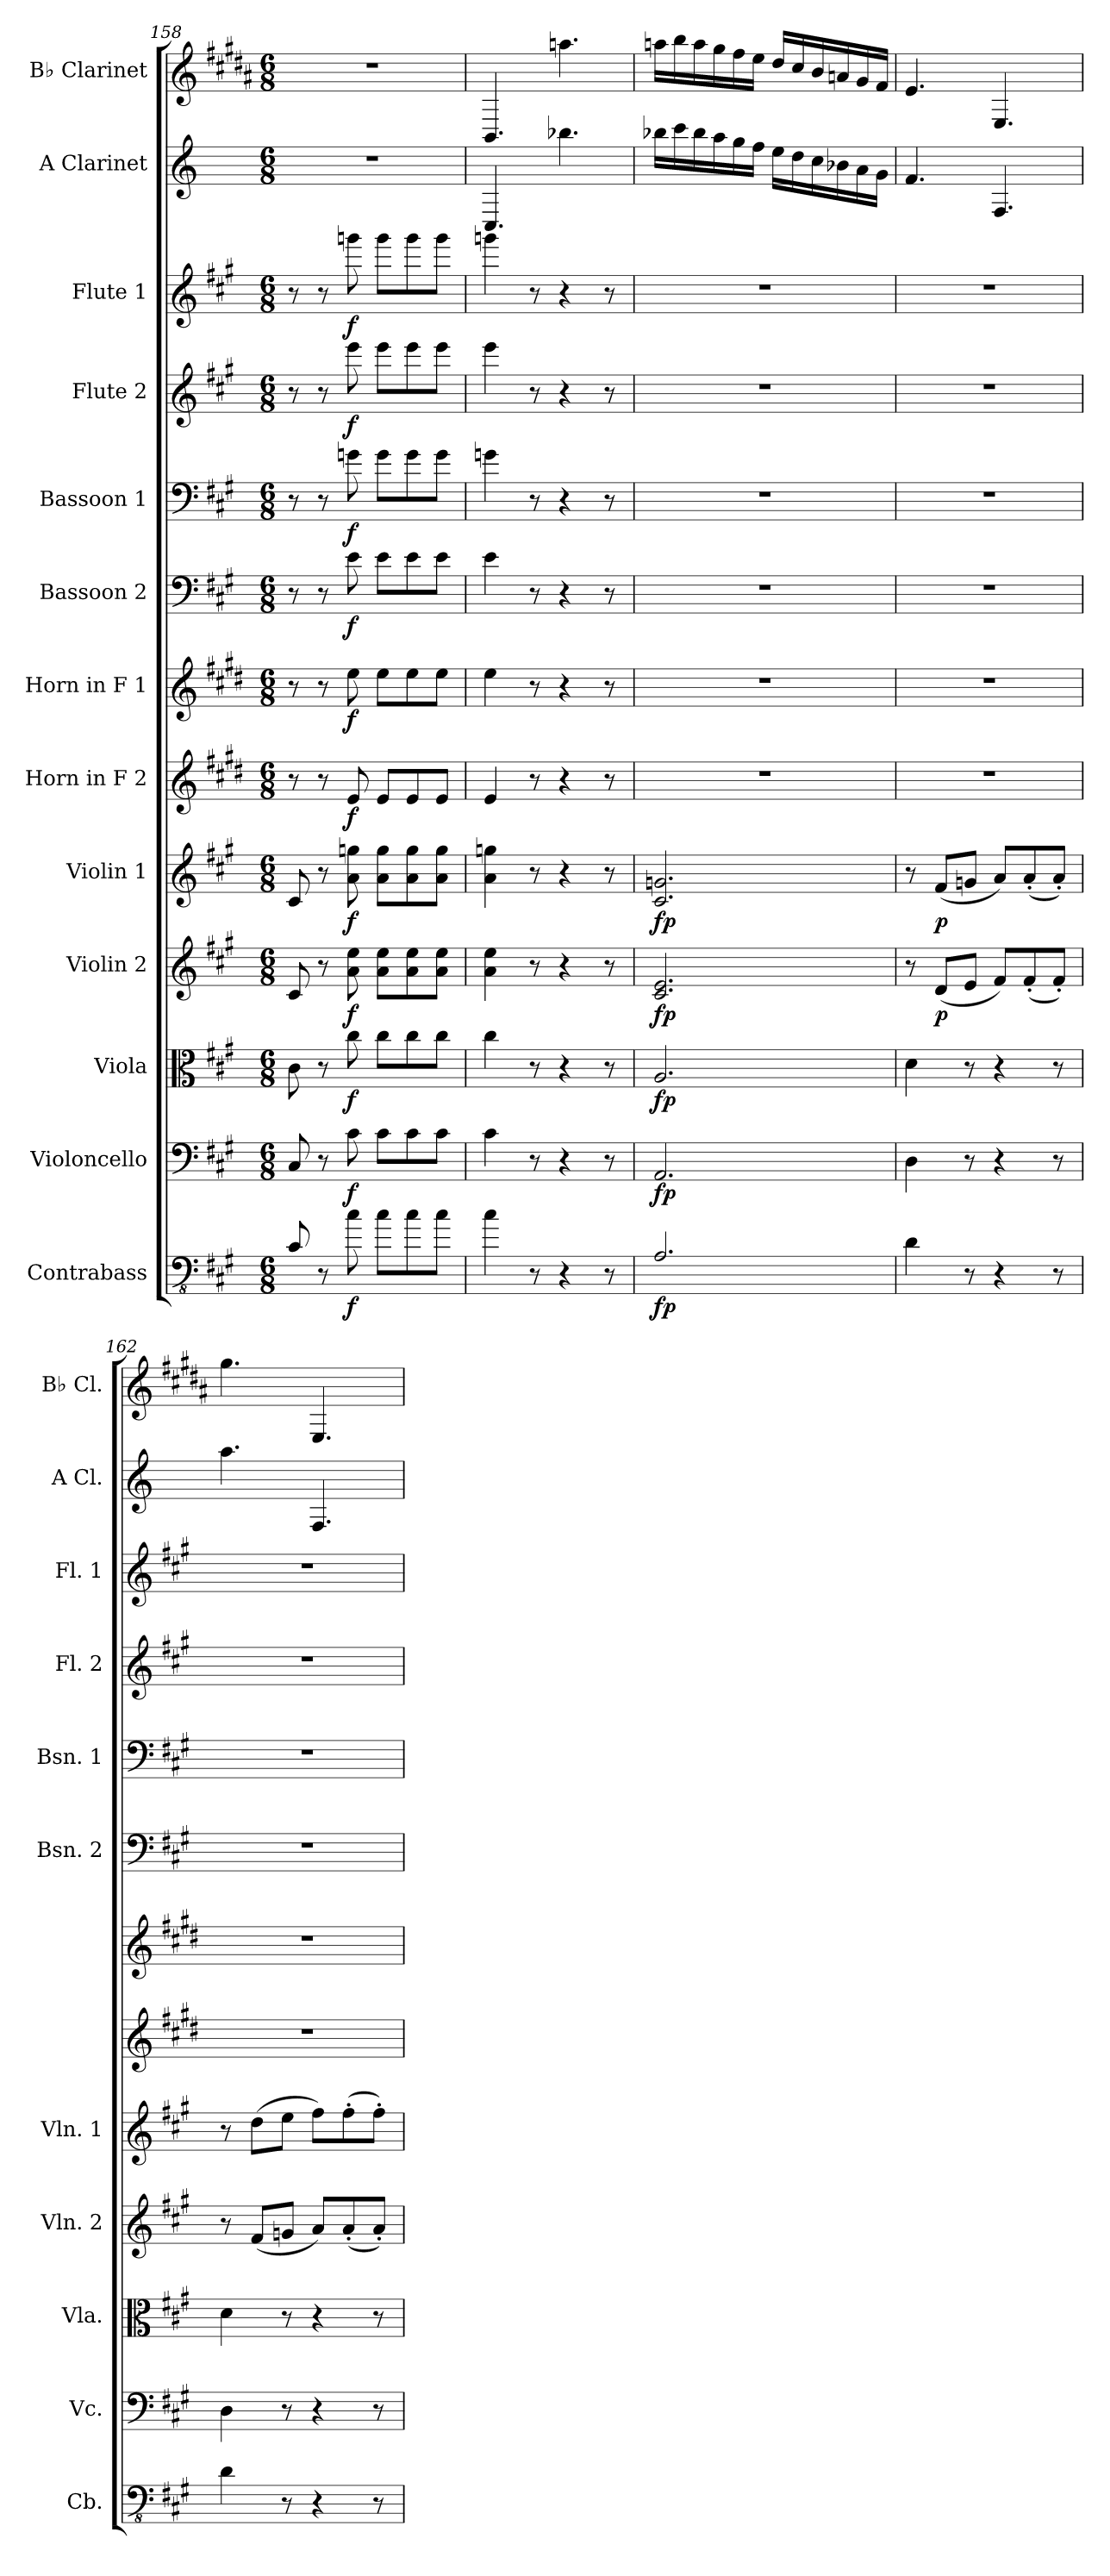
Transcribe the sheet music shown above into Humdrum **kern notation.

**kern	**dynam	**kern	**dynam	**kern	**dynam	**kern	**dynam	**kern	**dynam	**kern	**dynam	**kern	**dynam	**kern	**dynam	**kern	**dynam	**kern	**dynam	**kern	**dynam	**kern	**kern
*part13	*part13	*part12	*part12	*part11	*part11	*part10	*part10	*part9	*part9	*part8	*part8	*part7	*part7	*part6	*part6	*part5	*part5	*part4	*part4	*part3	*part3	*part2	*part1
*staff13	*staff13	*staff12	*staff12	*staff11	*staff11	*staff10	*staff10	*staff9	*staff9	*staff8	*staff8	*staff7	*staff7	*staff6	*staff6	*staff5	*staff5	*staff4	*staff4	*staff3	*staff3	*staff2	*staff1
*I"Contrabass	*	*I"Violoncello	*	*I"Viola	*	*I"Violin 2	*	*I"Violin 1	*	*I"Horn in F 2	*	*I"Horn in F 1	*	*I"Bassoon 2	*	*I"Bassoon 1	*	*I"Flute 2	*	*I"Flute 1	*	*I"A Clarinet	*I"B♭ Clarinet
*I'Cb.	*	*I'Vc.	*	*I'Vla.	*	*I'Vln. 2	*	*I'Vln. 1	*	*	*	*	*	*I'Bsn. 2	*	*I'Bsn. 1	*	*I'Fl. 2	*	*I'Fl. 1	*	*I'A Cl.	*I'B♭ Cl.
*clefFv4	*	*clefF4	*	*clefC3	*	*clefG2	*	*clefG2	*	*clefG2	*	*clefG2	*	*clefF4	*	*clefF4	*	*clefG2	*	*clefG2	*	*clefG2	*clefG2
*ITrd7c12	*	*	*	*	*	*	*	*	*	*ITrd4c7	*	*ITrd4c7	*	*	*	*	*	*	*	*	*	*ITrd2c3	*ITrd1c2
*k[f#c#g#]	*	*k[f#c#g#]	*	*k[f#c#g#]	*	*k[f#c#g#]	*	*k[f#c#g#]	*	*k[f#c#g#]	*	*k[f#c#g#]	*	*k[f#c#g#]	*	*k[f#c#g#]	*	*k[f#c#g#]	*	*k[f#c#g#]	*	*k[f#c#g#]	*k[f#c#g#]
*M6/8	*	*M6/8	*	*M6/8	*	*M6/8	*	*M6/8	*	*M6/8	*	*M6/8	*	*M6/8	*	*M6/8	*	*M6/8	*	*M6/8	*	*M6/8	*M6/8
=158	=158	=158	=158	=158	=158	=158	=158	=158	=158	=158	=158	=158	=158	=158	=158	=158	=158	=158	=158	=158	=158	=158	=158
8CC#/	.	8C#/	.	8c#\	.	8c#/	.	8c#/	.	8r	.	8r	.	8r	.	8r	.	8r	.	8r	.	2.r	2.r
8r	.	8r	.	8r	.	8r	.	8r	.	8r	.	8r	.	8r	.	8r	.	8r	.	8r	.	.	.
!	!LO:DY:b	!	!LO:DY:b	!	!LO:DY:b	!	!LO:DY:b	!	!LO:DY:b	!	!LO:DY:b	!	!LO:DY:b	!	!LO:DY:b	!	!LO:DY:b	!	!LO:DY:b	!	!LO:DY:b	!	!
8C#\	f	8c#\	f	8cc#\	f	8a\ 8ee\	f	8a\ 8ggn\	f	8A/	f	8a\	f	8e\	f	8gn\	f	8eee\	f	8gggn\	f	.	.
8C#\L	.	8c#\L	.	8cc#\L	.	8a\ 8ee\L	.	8a\ 8gg\L	.	8A/L	.	8a\L	.	8e\L	.	8g\L	.	8eee\L	.	8ggg\L	.	.	.
8C#\	.	8c#\	.	8cc#\	.	8a\ 8ee\	.	8a\ 8gg\	.	8A/	.	8a\	.	8e\	.	8g\	.	8eee\	.	8ggg\	.	.	.
8C#\J	.	8c#\J	.	8cc#\J	.	8a\ 8ee\J	.	8a\ 8gg\J	.	8A/J	.	8a\J	.	8e\J	.	8g\J	.	8eee\J	.	8ggg\J	.	.	.
=159	=159	=159	=159	=159	=159	=159	=159	=159	=159	=159	=159	=159	=159	=159	=159	=159	=159	=159	=159	=159	=159	=159	=159
4C#\	.	4c#\	.	4cc#\	.	4a\ 4ee\	.	4a\ 4ggn\	.	4A/	.	4a\	.	4e\	.	4gn\	.	4eee\	.	4gggn\	.	4.AA/	4.AA/
8r	.	8r	.	8r	.	8r	.	8r	.	8r	.	8r	.	8r	.	8r	.	8r	.	8r	.	.	.
4r	.	4r	.	4r	.	4r	.	4r	.	4r	.	4r	.	4r	.	4r	.	4r	.	4r	.	4.ggn\	4.ggn\
8r	.	8r	.	8r	.	8r	.	8r	.	8r	.	8r	.	8r	.	8r	.	8r	.	8r	.	.	.
=160	=160	=160	=160	=160	=160	=160	=160	=160	=160	=160	=160	=160	=160	=160	=160	=160	=160	=160	=160	=160	=160	=160	=160
!	!LO:DY:b	!	!LO:DY:b	!	!LO:DY:b	!	!LO:DY:b	!	!LO:DY:b	!	!	!	!	!	!	!	!	!	!	!	!	!	!
2.AAA/	fp	2.AA/	fp	2.A/	fp	2.c#/ 2.e/	fp	2.c#/ 2.gn/	fp	2.r	.	2.r	.	2.r	.	2.r	.	2.r	.	2.r	.	16ggn\LL	16ggn\LL
.	.	.	.	.	.	.	.	.	.	.	.	.	.	.	.	.	.	.	.	.	.	16aa\	16aa\
.	.	.	.	.	.	.	.	.	.	.	.	.	.	.	.	.	.	.	.	.	.	16gg\	16gg\
.	.	.	.	.	.	.	.	.	.	.	.	.	.	.	.	.	.	.	.	.	.	16ff#\	16ff#\
.	.	.	.	.	.	.	.	.	.	.	.	.	.	.	.	.	.	.	.	.	.	16ee\	16ee\
.	.	.	.	.	.	.	.	.	.	.	.	.	.	.	.	.	.	.	.	.	.	16dd\JJ	16dd\JJ
.	.	.	.	.	.	.	.	.	.	.	.	.	.	.	.	.	.	.	.	.	.	16cc#\LL	16cc#/LL
.	.	.	.	.	.	.	.	.	.	.	.	.	.	.	.	.	.	.	.	.	.	16b\	16b/
.	.	.	.	.	.	.	.	.	.	.	.	.	.	.	.	.	.	.	.	.	.	16a\	16a/
.	.	.	.	.	.	.	.	.	.	.	.	.	.	.	.	.	.	.	.	.	.	16gn\	16gn/
.	.	.	.	.	.	.	.	.	.	.	.	.	.	.	.	.	.	.	.	.	.	16f#\	16f#/
.	.	.	.	.	.	.	.	.	.	.	.	.	.	.	.	.	.	.	.	.	.	16e\JJ	16e/JJ
=161	=161	=161	=161	=161	=161	=161	=161	=161	=161	=161	=161	=161	=161	=161	=161	=161	=161	=161	=161	=161	=161	=161	=161
4DD\	.	4D\	.	4d\	.	8r	.	8r	.	2.r	.	2.r	.	2.r	.	2.r	.	2.r	.	2.r	.	4.d/	4.d/
!	!	!	!	!	!	!	!LO:DY:b	!	!LO:DY:b	!	!	!	!	!	!	!	!	!	!	!	!	!	!
.	.	.	.	.	.	(<8d/L	p	(<8f#/L	p	.	.	.	.	.	.	.	.	.	.	.	.	.	.
8r	.	8r	.	8r	.	8e/J	.	8gn/J	.	.	.	.	.	.	.	.	.	.	.	.	.	.	.
4r	.	4r	.	4r	.	8f#/L)	.	8a/L)	.	.	.	.	.	.	.	.	.	.	.	.	.	4.D/	4.D/
.	.	.	.	.	.	(<8f#'/	.	(<8a'/	.	.	.	.	.	.	.	.	.	.	.	.	.	.	.
8r	.	8r	.	8r	.	8f#'/J)	.	8a'/J)	.	.	.	.	.	.	.	.	.	.	.	.	.	.	.
!!LO:PB:g=z
=162	=162	=162	=162	=162	=162	=162	=162	=162	=162	=162	=162	=162	=162	=162	=162	=162	=162	=162	=162	=162	=162	=162	=162
4DD\	.	4D\	.	4d\	.	8r	.	8r	.	2.r	.	2.r	.	2.r	.	2.r	.	2.r	.	2.r	.	4.ff#\	4.ff#\
.	.	.	.	.	.	(<8f#/L	.	(>8dd\L	.	.	.	.	.	.	.	.	.	.	.	.	.	.	.
8r	.	8r	.	8r	.	8gn/J	.	8ee\J	.	.	.	.	.	.	.	.	.	.	.	.	.	.	.
4r	.	4r	.	4r	.	8a/L)	.	8ff#\L)	.	.	.	.	.	.	.	.	.	.	.	.	.	4.D/	4.D/
.	.	.	.	.	.	(<8a'/	.	(>8ff#'\	.	.	.	.	.	.	.	.	.	.	.	.	.	.	.
8r	.	8r	.	8r	.	8a'/J)	.	8ff#'\J)	.	.	.	.	.	.	.	.	.	.	.	.	.	.	.
=	=	=	=	=	=	=	=	=	=	=	=	=	=	=	=	=	=	=	=	=	=	=	=
*-	*-	*-	*-	*-	*-	*-	*-	*-	*-	*-	*-	*-	*-	*-	*-	*-	*-	*-	*-	*-	*-	*-	*-
